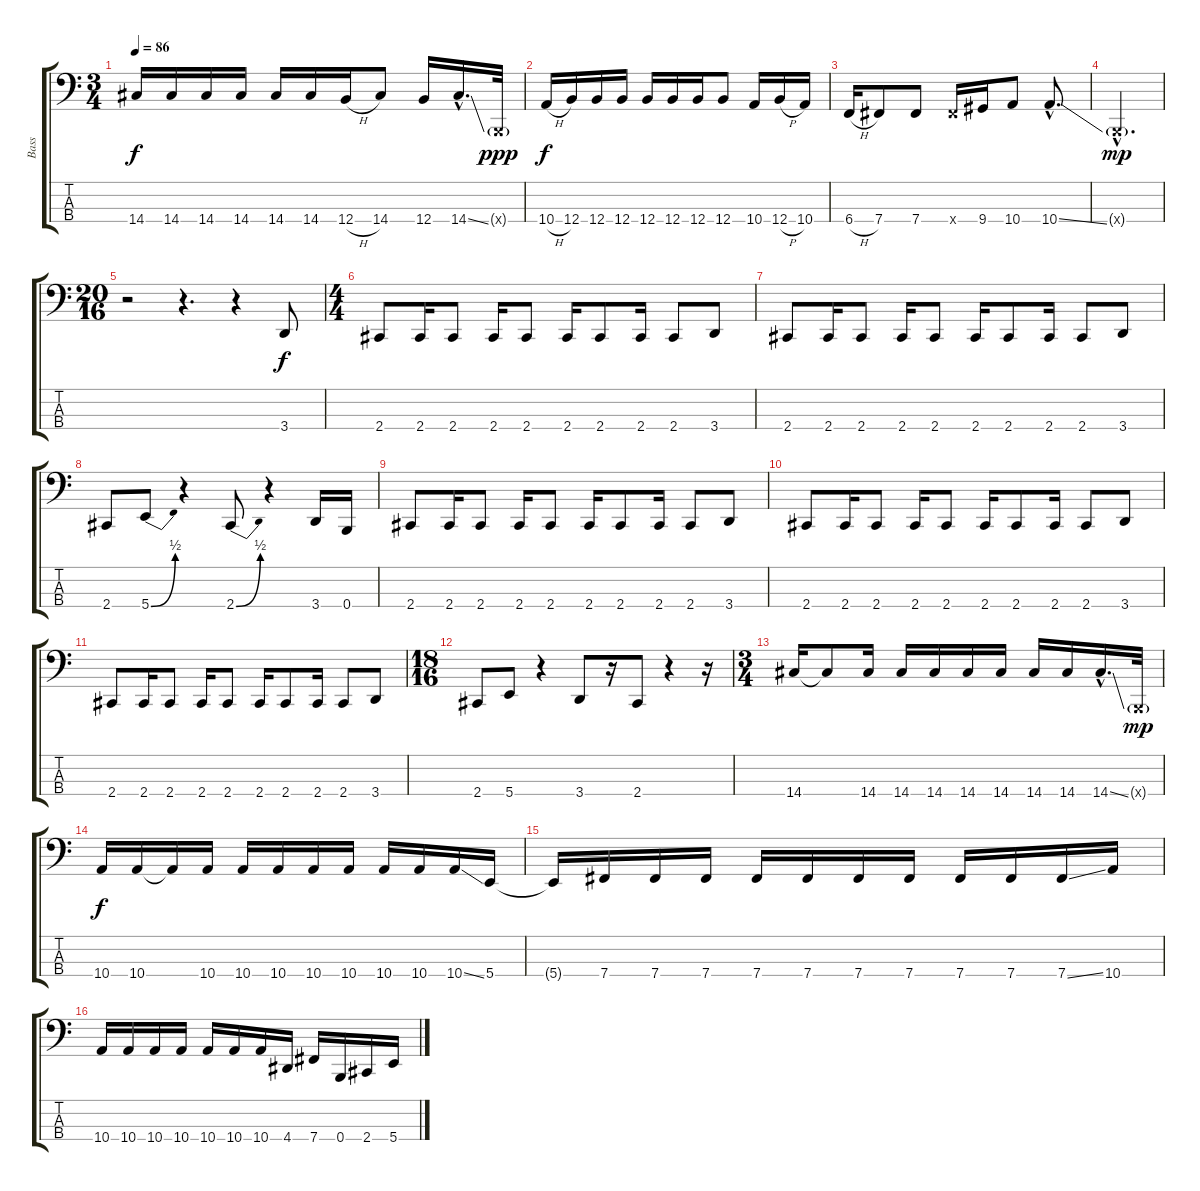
\track ("Bass" "Bass") {instrument electricbassfinger}
\staff {score tabs}
\tuning (E2 B1 Gb1 B0) {hide}
\ts (3 4)
\tempo 86
\clef f4
\ks c
14.4.16{dy f} 14.4.16 14.4.16 14.4.16 14.4.16 14.4.16 12.4{h}.16 14.4.8 12.4.16 14.4{ss hac}.16{d} 0.4{g x}.32{dy ppp} |
10.4{h}.16{dy f} 12.4.16 12.4.16 12.4.16 12.4.16 12.4.16 12.4.16 12.4.8 10.4.16 12.4{h}.16 10.4.16 |
6.4{h}.16 7.4.8 7.4.8 7.4{x}.16 9.4.16 10.4.8 10.4{ss hac}.8{d} |
0.4{g hac x}.2{d dy mp} |
\ts (20 16)
r.2 r.4{d} r.4 3.4.8{dy f volume 13 instrument electricbassfinger} |
\ts (4 4)
2.4.8 2.4.16 2.4.8 2.4.16 2.4.8 2.4.16 2.4.8 2.4.16 2.4.8 3.4.8 |
2.4.8 2.4.16 2.4.8 2.4.16 2.4.8 2.4.16 2.4.8 2.4.16 2.4.8 3.4.8 |
2.4.8 5.4{be (bend 0 0 60 2)}.8 r.4 2.4{be (bend 0 0 60 2)}.8 r.4 3.4.16 0.4.16 |
2.4.8 2.4.16 2.4.8 2.4.16 2.4.8 2.4.16 2.4.8 2.4.16 2.4.8 3.4.8 |
2.4.8 2.4.16 2.4.8 2.4.16 2.4.8 2.4.16 2.4.8 2.4.16 2.4.8 3.4.8 |
2.4.8 2.4.16 2.4.8 2.4.16 2.4.8 2.4.16 2.4.8 2.4.16 2.4.8 3.4.8 |
\ts (18 16)
2.4.8 5.4.8 r.4 3.4.8 r.16 2.4.8 r.4 r.16 |
\ts (3 4)
14.4.16 14.4{t}.8 14.4.16 14.4.16 14.4.16 14.4.16 14.4.16 14.4.16 14.4.16 14.4{ss hac}.16{d} 0.4{g x}.32{dy mp} |
10.4.16{dy f} 10.4.16 10.4{t}.16 10.4.16 10.4.16 10.4.16 10.4.16 10.4.16 10.4.16 10.4.16 10.4{ss}.16 5.4.16 |
5.4{t}.16 7.4.16 7.4.16 7.4.16 7.4.16 7.4.16 7.4.16 7.4.16 7.4.16 7.4.16 7.4{ss}.16 10.4.16 |
10.4.16 10.4.16 10.4.16 10.4.16 10.4.16 10.4.16 10.4.16 4.4.16 7.4.16 0.4.16 2.4.16 5.4.16
